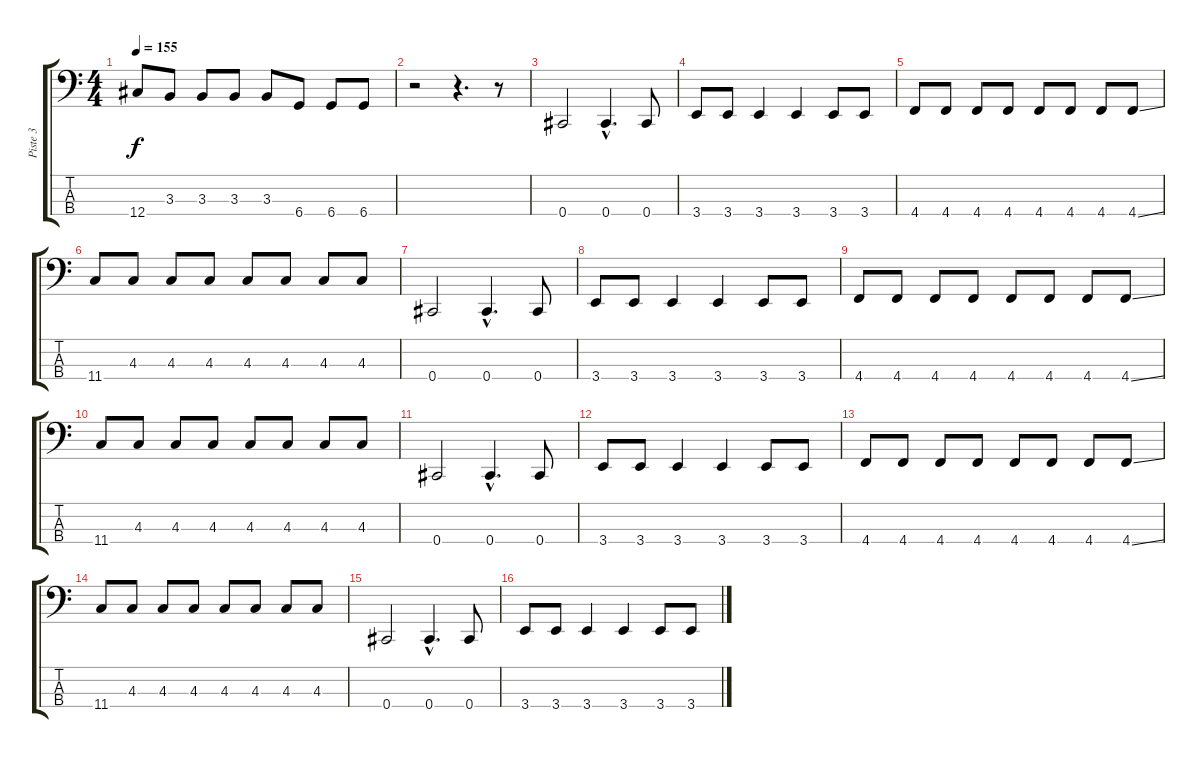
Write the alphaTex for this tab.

\track ("Piste 3" "Piste 3") {instrument electricbassfinger}
\staff {score tabs}
\tuning (Gb2 Db2 Ab1 Db1) {hide}
\ts (4 4)
\tempo 155
\clef f4
\ks c
12.4.8{dy f} 3.3.8 3.3.8 3.3.8 3.3.8 6.4.8 6.4.8 6.4.8 |
r.2 r.4{d} r.8 |
0.4.2 0.4{hac}.4{d} 0.4.8 |
3.4.8 3.4.8 3.4.4 3.4.4 3.4.8 3.4.8 |
4.4.8 4.4.8 4.4.8 4.4.8 4.4.8 4.4.8 4.4.8 4.4{ss}.8 |
11.4.8 4.3.8 4.3.8 4.3.8 4.3.8 4.3.8 4.3.8 4.3.8 |
0.4.2 0.4{hac}.4{d} 0.4.8 |
3.4.8 3.4.8 3.4.4 3.4.4 3.4.8 3.4.8 |
4.4.8 4.4.8 4.4.8 4.4.8 4.4.8 4.4.8 4.4.8 4.4{ss}.8 |
11.4.8 4.3.8 4.3.8 4.3.8 4.3.8 4.3.8 4.3.8 4.3.8 |
0.4.2 0.4{hac}.4{d} 0.4.8 |
3.4.8 3.4.8 3.4.4 3.4.4 3.4.8 3.4.8 |
4.4.8 4.4.8 4.4.8 4.4.8 4.4.8 4.4.8 4.4.8 4.4{ss}.8 |
11.4.8 4.3.8 4.3.8 4.3.8 4.3.8 4.3.8 4.3.8 4.3.8 |
0.4.2 0.4{hac}.4{d} 0.4.8 |
3.4.8 3.4.8 3.4.4 3.4.4 3.4.8 3.4.8
